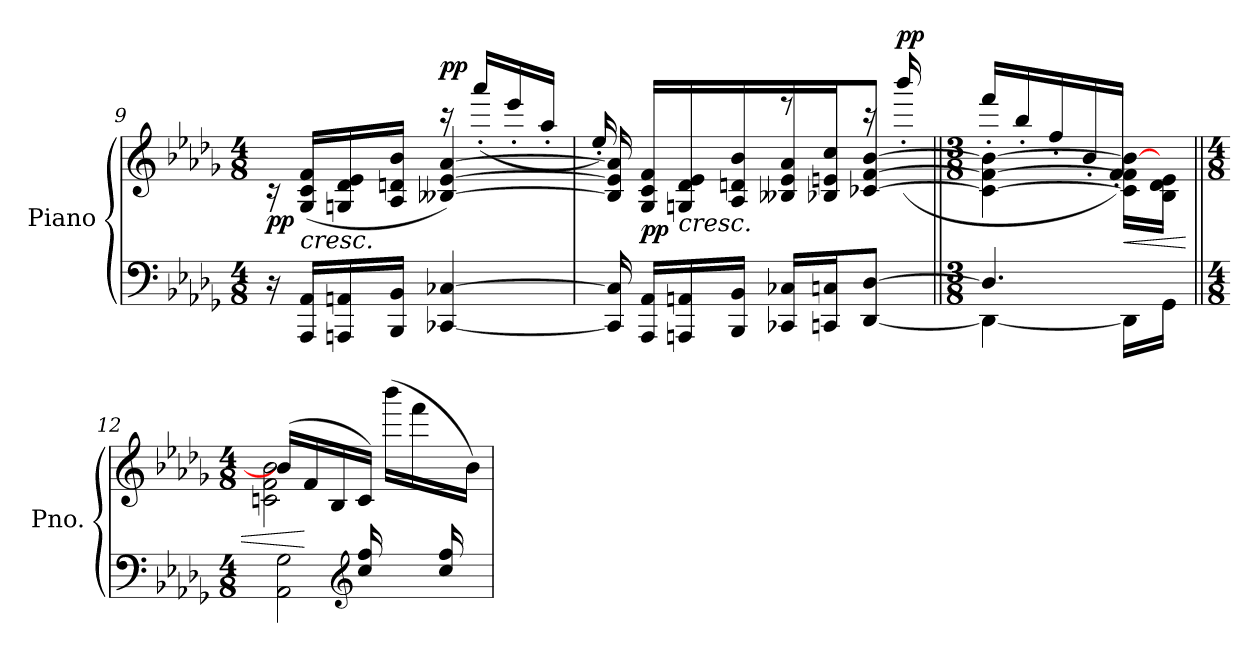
**kern	**kern	**dynam
*part1	*part1	*part1
*staff2	*staff1	*staff1/2
*I"Piano	*	*
*I'Pno.	*	*
*clefF4	*clefG2	*
*k[b-e-a-d-g-]	*k[b-e-a-d-g-]	*
*M4/8	*M4/8	*
=9	=9	=9
*	*^	*
!	!	!	!LO:DY:b
16r	16rc	4ryy	pp
!	!	!	!LO:HP:b
16AAA-/ 16AA-/LL	(>16G-/ 16c/ 16f/LL	.	<
16AAAn/ 16AAn/	16Gn/ 16d-/ 16e-/	.	.
16BBB-/ 16BB-/JJ	16A-/ 16dn/ 16b-/JJ	.	.
!	!	!	!LO:DY:a
[4CC-X/ [4C-X/	[4B--X/ [4e-/ [4a-/)	16rccc	pp
.	.	(16aaa-'/LL	.
.	.	16eee-'/	.
.	.	16aa-'/JJ	.
*	*v	*v	*
.	.	[
=10	=10	=10
*	*^	*
16CC-/] 16C-/]	16B--/] 16e-/] 16a-/]	16ee-'/)	.
!	!	!	!LO:DY:b
16AAA-/ 16AA-/LL	16G-/ 16c/ 16f/LL	16ryy	pp
!	!	!	!LO:HP:b
16AAAn/ 16AAn/	16Gn/ 16d-/ 16e-/	8ryy	<
16BBB-/ 16BB-/JJ	16A-/ 16dn/ 16b-/	.	.
16CC-X/ 16C-X/LL	16B--X/ 16e-/ 16a-/	8reee	.
16CCn/ 16Cn/J	16B-X/ 16en/ 16cc/J	.	.
[8DD-/ [8D-/J	[8c-X/ [8f/ [8b-/J	16rccc	.
!	!	!	!LO:DY:a
.	.	(16bbb-'/	pp
*	*v	*v	*
.	.	[
=11||	=11||	=11||
*M3/8	*M3/8	*
*^	*^	*
4.D-/]	4DD-\_	4c-\_ 4f\_ 4b-\_	16fff'/LL	.
.	.	.	16bb-'/	.
.	.	.	16ff'/	.
.	.	.	16b-'/	.
!	!	!	!	!LO:HP:b
.	16DD-\LL]	16c-\] 16f\] 16b-\_LL	16f'/JJ)	<
.	16GG-\JJ	16B-\ 16d-\ 16e-\JJ	16ryy	.
*v	*v	*	*	*
!!LO:LB:g=z	!!
=12||	=12||	=12||	=12||
*M4/8	*M4/8	*	*
*^	*	*	*
*	*^	*	*	*
4.ryy	8.ryy	2AA-\ 2G-\	(16b-/LL]	2cn\ 2f\ 2b-\	.
.	.	.	16f/	.	[
.	.	.	16B-/	.	.
*clefG2	*	*	*	*	*
.	16cc/ 16ff/	.	16c/JJ)	.	.
.	4ryy	.	(16bbb-\LL	.	.
.	.	.	16fff\	.	.
16cc/ 16ff/	.	.	16ryy	.	.
16ryy	.	.	16b-\JJ)	.	.
*v	*v	*v	*	*	*
*	*v	*v	*
=	=	=
*-	*-	*-
